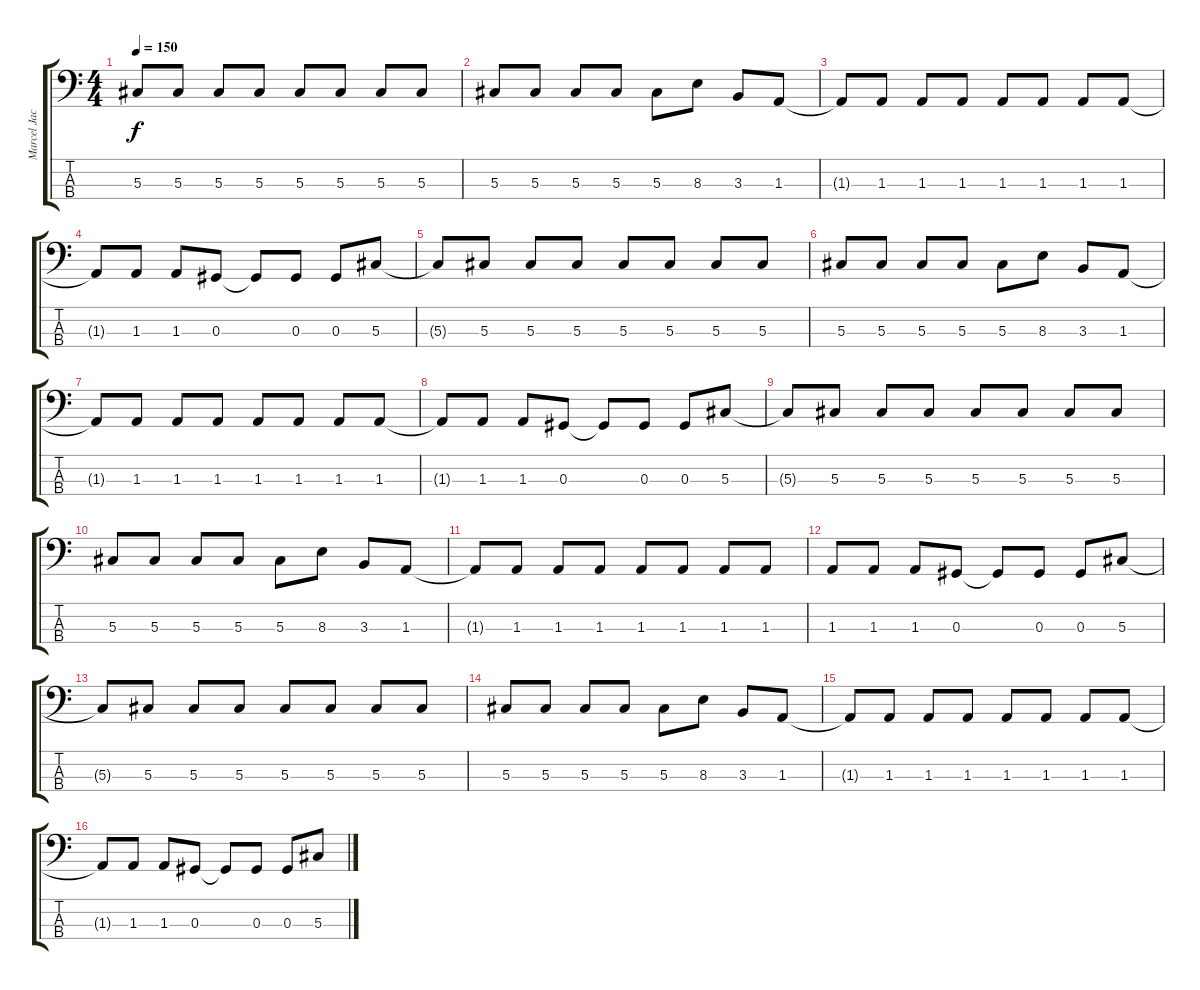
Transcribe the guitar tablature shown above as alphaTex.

\track ("Marcel Jacob" "Marcel Jac") {instrument electricbassfinger}
\staff {score tabs}
\tuning (Gb2 Db2 Ab1 Eb1) {hide}
\ts (4 4)
\tempo 150
\clef f4
\ks c
5.3{t}.8{dy f} 5.3.8 5.3.8 5.3.8 5.3.8 5.3.8 5.3.8 5.3.8 |
5.3.8 5.3.8 5.3.8 5.3.8 5.3.8 8.3.8 3.3.8 1.3.8 |
1.3{t}.8 1.3.8 1.3.8 1.3.8 1.3.8 1.3.8 1.3.8 1.3.8 |
1.3{t}.8 1.3.8 1.3.8 0.3.8 0.3{t}.8 0.3.8 0.3.8 5.3.8 |
5.3{t}.8 5.3.8 5.3.8 5.3.8 5.3.8 5.3.8 5.3.8 5.3.8 |
5.3.8 5.3.8 5.3.8 5.3.8 5.3.8 8.3.8 3.3.8 1.3.8 |
1.3{t}.8 1.3.8 1.3.8 1.3.8 1.3.8 1.3.8 1.3.8 1.3.8 |
1.3{t}.8 1.3.8 1.3.8 0.3.8 0.3{t}.8 0.3.8 0.3.8 5.3.8 |
5.3{t}.8 5.3.8 5.3.8 5.3.8 5.3.8 5.3.8 5.3.8 5.3.8 |
5.3.8 5.3.8 5.3.8 5.3.8 5.3.8 8.3.8 3.3.8 1.3.8 |
1.3{t}.8 1.3.8 1.3.8 1.3.8 1.3.8 1.3.8 1.3.8 1.3.8 |
1.3.8 1.3.8 1.3.8 0.3.8 0.3{t}.8 0.3.8 0.3.8 5.3.8 |
5.3{t}.8 5.3.8 5.3.8 5.3.8 5.3.8 5.3.8 5.3.8 5.3.8 |
5.3.8 5.3.8 5.3.8 5.3.8 5.3.8 8.3.8 3.3.8 1.3.8 |
1.3{t}.8 1.3.8 1.3.8 1.3.8 1.3.8 1.3.8 1.3.8 1.3.8 |
1.3{t}.8 1.3.8 1.3.8 0.3.8 0.3{t}.8 0.3.8 0.3.8 5.3.8
